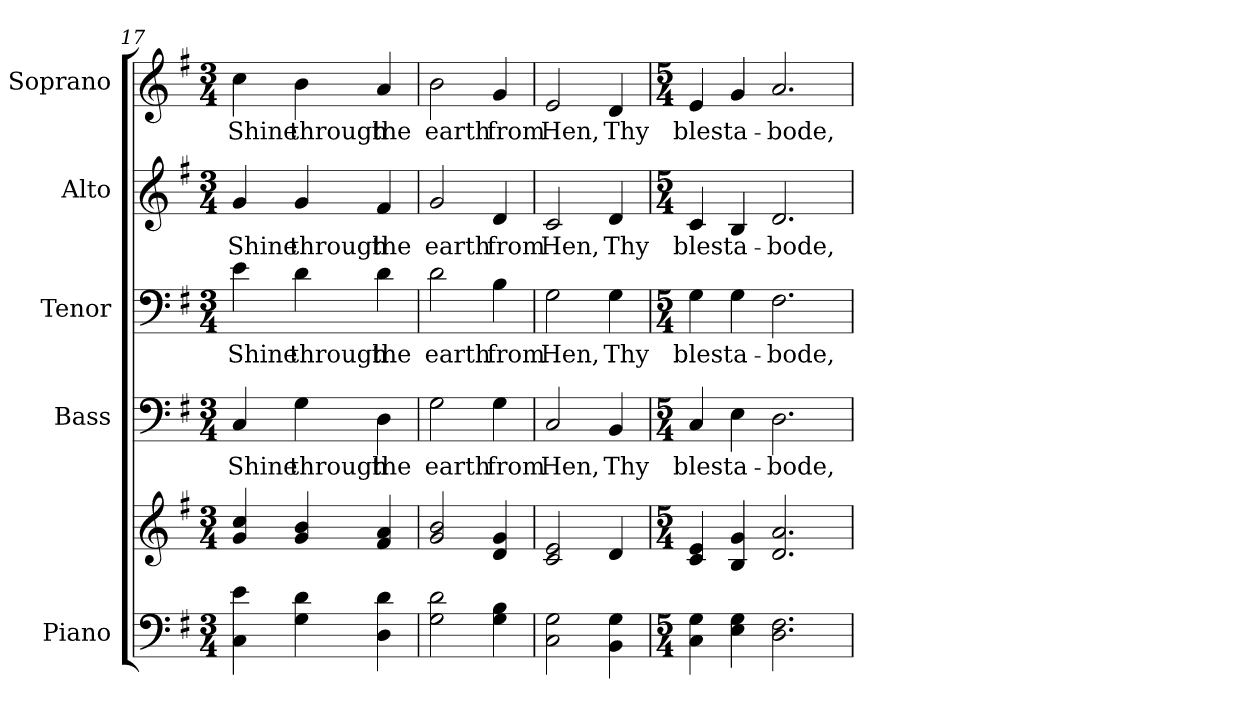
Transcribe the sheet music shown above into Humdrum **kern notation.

**kern	**kern	**kern	**text	**kern	**text	**kern	**text	**kern	**text
*part5	*part5	*part4	*part4	*part3	*part3	*part2	*part2	*part1	*part1
*staff6	*staff5	*staff4	*staff4	*staff3	*staff3	*staff2	*staff2	*staff1	*staff1
*I"Piano	*	*I"Bass	*	*I"Tenor	*	*I"Alto	*	*I"Soprano	*
*I'Pno.	*	*I'B.	*	*I'T.	*	*I'A.	*	*I'S.	*
!!LO:PB:g=z
*clefF4	*clefG2	*clefF4	*	*clefF4	*	*clefG2	*	*clefG2	*
*k[f#]	*k[f#]	*k[f#]	*	*k[f#]	*	*k[f#]	*	*k[f#]	*
*G:	*G:	*G:	*	*G:	*	*G:	*	*G:	*
*M3/4	*M3/4	*M3/4	*	*M3/4	*	*M3/4	*	*M3/4	*
=17	=17	=17	=17	=17	=17	=17	=17	=17	=17
!	!	!	!LO:LY:b:color=#000000	!	!	!	!	!	!
!	!	!	!	!	!LO:LY:b:color=#000000	!	!	!	!
!	!	!	!	!	!	!	!LO:LY:b:color=#000000	!	!
!	!	!	!	!	!	!	!	!	!LO:LY:b:color=#000000
4Ci\ 4ei	4gi/ 4cci	4Ci/	Shine	4ei\	Shine	4gi/	Shine	4cci\	Shine
!	!	!	!LO:LY:b:color=#000000	!	!	!	!	!	!
!	!	!	!	!	!LO:LY:b:color=#000000	!	!	!	!
!	!	!	!	!	!	!	!LO:LY:b:color=#000000	!	!
!	!	!	!	!	!	!	!	!	!LO:LY:b:color=#000000
4Gi\ 4di	4gi/ 4bi	4Gi\	through	4di\	through	4gi/	through	4bi\	through
!	!	!	!LO:LY:b:color=#000000	!	!	!	!	!	!
!	!	!	!	!	!LO:LY:b:color=#000000	!	!	!	!
!	!	!	!	!	!	!	!LO:LY:b:color=#000000	!	!
!	!	!	!	!	!	!	!	!	!LO:LY:b:color=#000000
4Di\ 4di	4f#i/ 4ai	4Di\	the	4di\	the	4f#i/	the	4ai/	the
=18	=18	=18	=18	=18	=18	=18	=18	=18	=18
!	!	!	!LO:LY:b:color=#000000	!	!	!	!	!	!
!	!	!	!	!	!LO:LY:b:color=#000000	!	!	!	!
!	!	!	!	!	!	!	!LO:LY:b:color=#000000	!	!
!	!	!	!	!	!	!	!	!	!LO:LY:b:color=#000000
2Gi\ 2di	2gi/ 2bi	2Gi\	earth	2di\	earth	2gi/	earth	2bi\	earth
!	!	!	!LO:LY:b:color=#000000	!	!	!	!	!	!
!	!	!	!	!	!LO:LY:b:color=#000000	!	!	!	!
!	!	!	!	!	!	!	!LO:LY:b:color=#000000	!	!
!	!	!	!	!	!	!	!	!	!LO:LY:b:color=#000000
4Gi\ 4Bi	4di/ 4gi	4Gi\	from	4Bi\	from	4di/	from	4gi/	from
!!LO:PB:g=z
=19	=19	=19	=19	=19	=19	=19	=19	=19	=19
!	!	!	!LO:LY:b:color=#000000	!	!	!	!	!	!
!	!	!	!	!	!LO:LY:b:color=#000000	!	!	!	!
!	!	!	!	!	!	!	!LO:LY:b:color=#000000	!	!
!	!	!	!	!	!	!	!	!	!LO:LY:b:color=#000000
2Ci\ 2Gi	2ci/ 2ei	2Ci/	Hen,	2Gi\	Hen,	2ci/	Hen,	2ei/	Hen,
!	!	!	!LO:LY:b:color=#000000	!	!	!	!	!	!
!	!	!	!	!	!LO:LY:b:color=#000000	!	!	!	!
!	!	!	!	!	!	!	!LO:LY:b:color=#000000	!	!
!	!	!	!	!	!	!	!	!	!LO:LY:b:color=#000000
4BBi\ 4Gi	4di/	4BBi/	Thy	4Gi\	Thy	4di/	Thy	4di/	Thy
=20	=20	=20	=20	=20	=20	=20	=20	=20	=20
*M5/4	*M5/4	*M5/4	*	*M5/4	*	*M5/4	*	*M5/4	*
!	!	!	!LO:LY:b:color=#000000	!	!	!	!	!	!
!	!	!	!	!	!LO:LY:b:color=#000000	!	!	!	!
!	!	!	!	!	!	!	!LO:LY:b:color=#000000	!	!
!	!	!	!	!	!	!	!	!	!LO:LY:b:color=#000000
4Ci\ 4Gi	4ci/ 4ei	4Ci/	blest	4Gi\	blest	4ci/	blest	4ei/	blest
!	!	!	!LO:LY:b:color=#000000	!	!	!	!	!	!
!	!	!	!	!	!LO:LY:b:color=#000000	!	!	!	!
!	!	!	!	!	!	!	!LO:LY:b:color=#000000	!	!
!	!	!	!	!	!	!	!	!	!LO:LY:b:color=#000000
4Ei\ 4Gi	4Bi/ 4gi	4Ei\	a-	4Gi\	a-	4Bi/	a-	4gi/	a-
!	!	!	!LO:LY:b:color=#000000	!	!	!	!	!	!
!	!	!	!	!	!LO:LY:b:color=#000000	!	!	!	!
!	!	!	!	!	!	!	!LO:LY:b:color=#000000	!	!
!	!	!	!	!	!	!	!	!	!LO:LY:b:color=#000000
2.Di\ 2.F#i	2.di/ 2.ai	2.Di\	-bode,	2.F#i\	-bode,	2.di/	-bode,	2.ai/	-bode,
=	=	=	=	=	=	=	=	=	=
*-	*-	*-	*-	*-	*-	*-	*-	*-	*-
